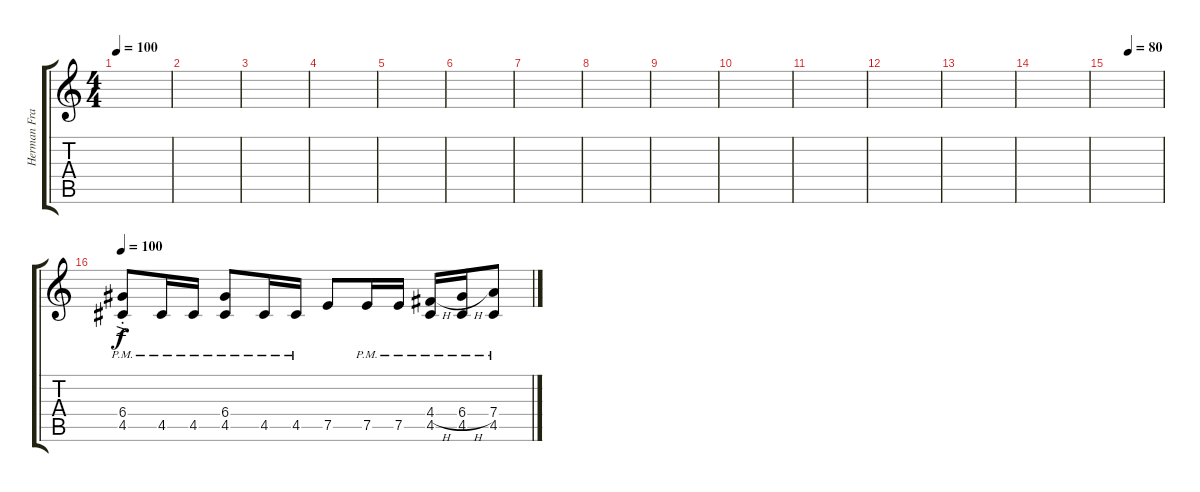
\track ("Herman Frank" "Herman Fra") {instrument distortionguitar}
\staff {score tabs}
\tuning (E4 B3 G3 D3 A2 E2) {hide}
\ts (4 4)
\tempo 100
\clef g2
\ks c
|
|
|
|
|
|
|
|
|
|
|
|
|
|
\tempo (80 0.375)
|
\tempo 100
(6.4{ac pm st} 4.5{pm}).8 4.5{pm}.16 4.5{pm}.16 (6.4{pm} 4.5{pm}).8 4.5{pm}.16 4.5{pm}.16 7.5.8 7.5{pm}.16 7.5{pm}.16 (4.4{h pm} 4.5{pm}).16 (6.4{h pm} 4.5{pm}).16 (7.4{pm} 4.5{pm}).8
